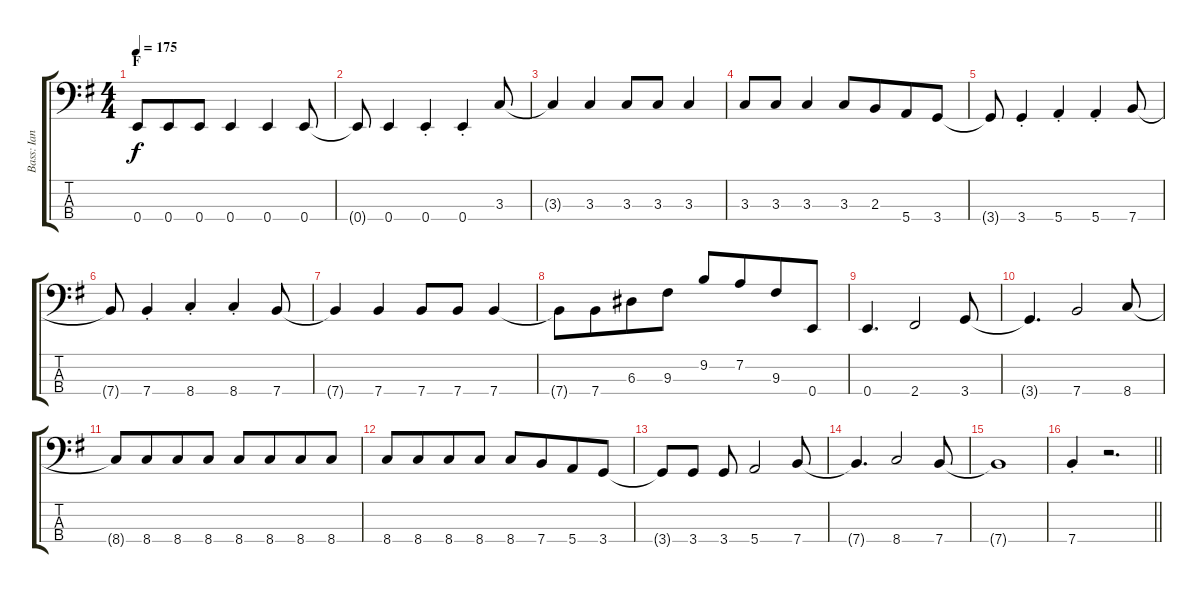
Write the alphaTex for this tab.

\track ("Bass: Ian" "Bass: Ian") {instrument electricbassfinger}
\staff {score tabs}
\tuning (G2 D2 A1 E1) {hide}
\ts (4 4)
\section ("" "F")
\tempo 175
\clef f4
\ks g
0.4.8{dy f} 0.4.8{beam merge} 0.4.8 0.4.4 0.4.4 0.4.8 |
0.4{t}.8 0.4.4 0.4{st}.4 0.4{st}.4 3.3.8 |
3.3{t}.4 3.3.4 3.3.8 3.3.8 3.3.4 |
3.3.8 3.3.8 3.3.4 3.3.8 2.3.8{beam merge} 5.4.8 3.4.8 |
3.4{t}.8 3.4{st}.4 5.4{st}.4 5.4{st}.4 7.4.8 |
7.4{t}.8 7.4{st}.4 8.4{st}.4 8.4{st}.4 7.4.8 |
7.4{t}.4 7.4.4 7.4.8 7.4.8 7.4.4 |
7.4{t}.8 7.4.8{beam merge} 6.3.8 9.3.8 9.2.8 7.2.8{beam merge} 9.3.8 0.4.8 |
0.4.4{d} 2.4.2 3.4.8 |
3.4{t}.4{d} 7.4.2 8.4.8 |
8.4{t}.8 8.4.8{beam merge} 8.4.8 8.4.8 8.4.8 8.4.8{beam merge} 8.4.8 8.4.8 |
8.4.8 8.4.8{beam merge} 8.4.8 8.4.8 8.4.8 7.4.8{beam merge} 5.4.8 3.4.8 |
3.4{t}.8 3.4.8 3.4.8 5.4.2 7.4.8 |
7.4{t}.4{d} 8.4.2 7.4.8 |
7.4{t}.1 |
\barLineRight lightlight
7.4{st}.4 r.2{d}
